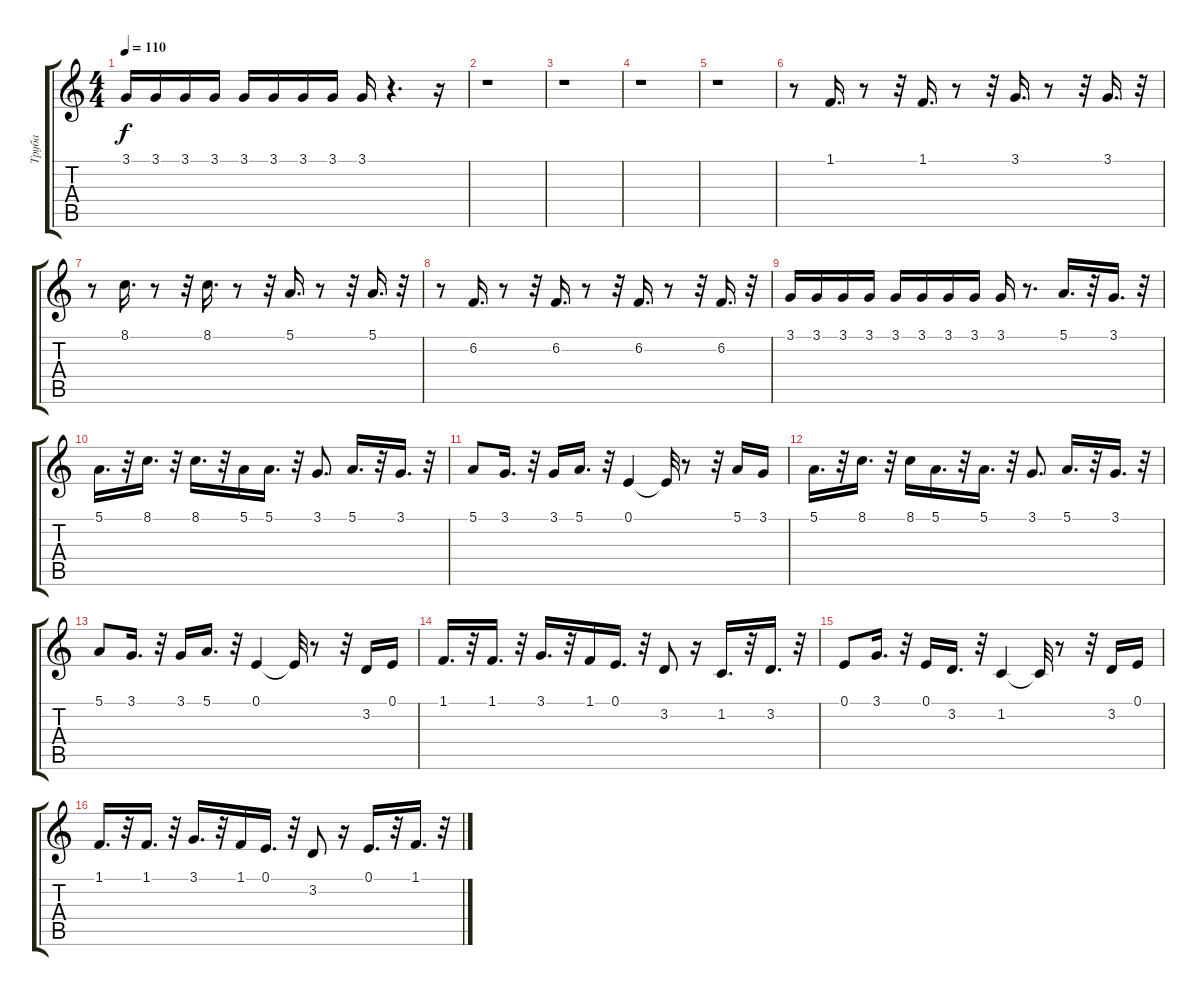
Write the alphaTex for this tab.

\track ("Труба" "Труба") {instrument trumpet}
\staff {score tabs}
\tuning (E4 B3 G3 D3 A2 E2) {hide}
\ts (4 4)
\tempo 110
\clef g2
\ks c
3.1.16{dy f} 3.1.16 3.1.16 3.1.16 3.1.16 3.1.16 3.1.16 3.1.16 3.1.16 r.4{d} r.16 |
r.1 |
r.1 |
r.1 |
r.1 |
r.8 1.1.16{d} r.8 r.32 1.1.16{d} r.8 r.32 3.1.16{d} r.8 r.32 3.1.16{d} r.32 |
r.8 8.1.16{d} r.8 r.32 8.1.16{d} r.8 r.32 5.1.16{d} r.8 r.32 5.1.16{d} r.32 |
r.8 6.2.16{d} r.8 r.32 6.2.16{d} r.8 r.32 6.2.16{d} r.8 r.32 6.2.16{d} r.32 |
3.1.16 3.1.16 3.1.16 3.1.16 3.1.16 3.1.16 3.1.16 3.1.16 3.1.16 r.8{d} 5.1.16{d volume 15} r.32 3.1.16{d} r.32 |
5.1.16{d} r.32 8.1.16{d} r.32 8.1.16{d} r.32 5.1.16 5.1.16{d} r.32 3.1.8{d} 5.1.16{d} r.32 3.1.16{d} r.32 |
5.1.8 3.1.16{d} r.32 3.1.16 5.1.16{d} r.32 0.1.4 0.1{t}.32 r.8 r.32 5.1.16 3.1.16 |
5.1.16{d} r.32 8.1.16{d} r.32 8.1.16 5.1.16{d} r.32 5.1.16{d} r.32 3.1.8{d} 5.1.16{d} r.32 3.1.16{d} r.32 |
5.1.8 3.1.16{d} r.32 3.1.16 5.1.16{d} r.32 0.1.4 0.1{t}.32 r.8 r.32 3.2.16 0.1.16 |
1.1.16{d} r.32 1.1.16{d} r.32 3.1.16{d} r.32 1.1.16 0.1.16{d} r.32 3.2.8 r.16 1.2.16{d} r.32 3.2.16{d} r.32 |
0.1.8 3.1.16{d} r.32 0.1.16 3.2.16{d} r.32 1.2.4 1.2{t}.32 r.8 r.32 3.2.16 0.1.16 |
1.1.16{d} r.32 1.1.16{d} r.32 3.1.16{d} r.32 1.1.16 0.1.16{d} r.32 3.2.8 r.16 0.1.16{d} r.32 1.1.16{d} r.32
